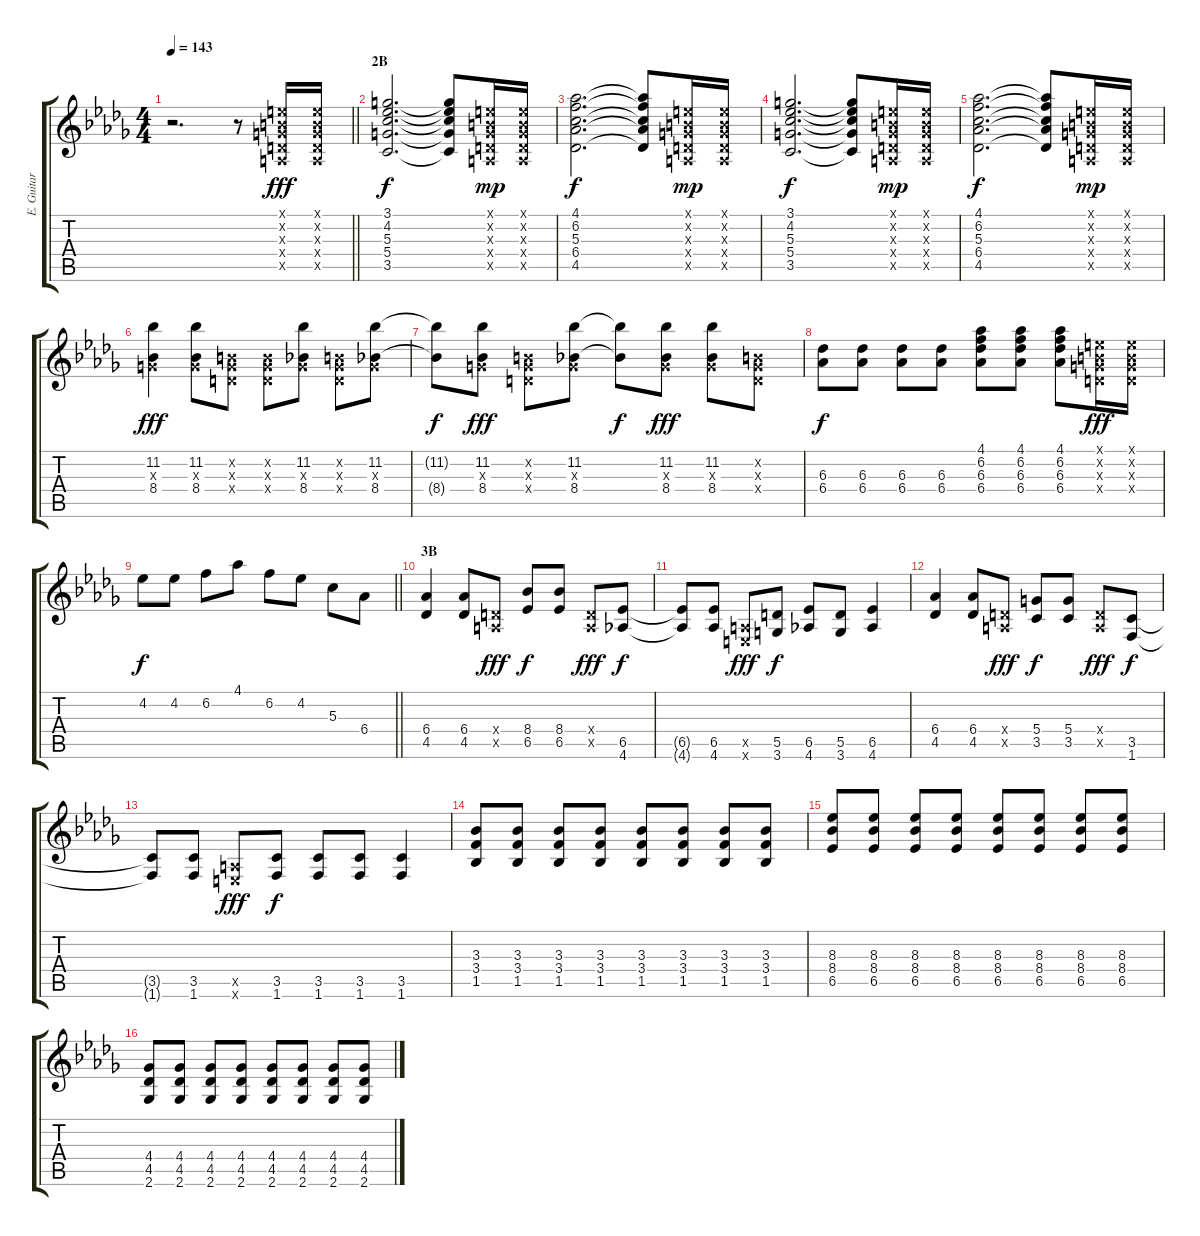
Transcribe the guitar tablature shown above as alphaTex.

\track ("E. Guitar I" "E. Guitar ") {instrument overdrivenguitar}
\staff {score tabs}
\tuning (E4 B3 G3 D3 A2 E2) {hide}
\ts (4 4)
\tempo 143
\clef g2
\barLineRight lightlight
\ks db
r.2{d dy f} r.8 (0.1{x} 0.2{x} 0.3{x} 0.4{x} 0.5{x}).16{dy fff} (0.1{x} 0.2{x} 0.3{x} 0.4{x} 0.5{x}).16 |
\section ("" "2B")
(3.1 4.2 5.3 5.4 3.5).2{d dy f} (3.1{t} 4.2{t} 5.3{t} 5.4{t} 3.5{t}).8 (0.1{x} 0.2{x} 0.3{x} 0.4{x} 0.5{x}).16{dy mp} (0.1{x} 0.2{x} 0.3{x} 0.4{x} 0.5{x}).16 |
(4.1 6.2 5.3 6.4 4.5).2{d dy f} (4.1{t} 6.2{t} 5.3{t} 6.4{t} 4.5{t}).8 (0.1{x} 0.2{x} 0.3{x} 0.4{x} 0.5{x}).16{dy mp} (0.1{x} 0.2{x} 0.3{x} 0.4{x} 0.5{x}).16 |
(3.1 4.2 5.3 5.4 3.5).2{d dy f} (3.1{t} 4.2{t} 5.3{t} 5.4{t} 3.5{t}).8 (0.1{x} 0.2{x} 0.3{x} 0.4{x} 0.5{x}).16{dy mp} (0.1{x} 0.2{x} 0.3{x} 0.4{x} 0.5{x}).16 |
(4.1 6.2 5.3 6.4 4.5).2{d dy f} (4.1{t} 6.2{t} 5.3{t} 6.4{t} 4.5{t}).8 (0.1{x} 0.2{x} 0.3{x} 0.4{x} 0.5{x}).16{dy mp} (0.1{x} 0.2{x} 0.3{x} 0.4{x} 0.5{x}).16 |
(11.2 0.3{x} 8.4).4{dy fff} (11.2 0.3{x} 8.4).8 (0.2{x} 0.3{x} 0.4{x}).8 (0.2{x} 0.3{x} 0.4{x}).8 (11.2 0.3{x} 8.4).8 (0.2{x} 0.3{x} 0.4{x}).8 (11.2 0.3{x} 8.4).8 |
(11.2{t} 8.4{t}).8{dy f} (11.2 0.3{x} 8.4).8{dy fff} (0.2{x} 0.3{x} 0.4{x}).8 (11.2 0.3{x} 8.4).8 (11.2{t} 8.4{t}).8{dy f} (11.2 0.3{x} 8.4).8{dy fff} (11.2 0.3{x} 8.4).8 (0.2{x} 0.3{x} 0.4{x}).8 |
(6.3 6.4).8{dy f} (6.3 6.4).8 (6.3 6.4).8 (6.3 6.4).8 (4.1 6.2 6.3 6.4).8 (4.1 6.2 6.3 6.4).8 (4.1 6.2 6.3 6.4).8 (0.1{x} 0.2{x} 0.3{x} 0.4{x}).16{dy fff} (0.1{x} 0.2{x} 0.3{x} 0.4{x}).16 |
\barLineRight lightlight
4.2.8{dy f} 4.2.8 6.2.8 4.1.8 6.2.8 4.2.8 5.3.8 6.4.8 |
\section ("" "3B")
(6.4 4.5).4 (6.4 4.5).8 (0.4{x} 0.5{x}).8{dy fff} (8.4 6.5).8{dy f} (8.4 6.5).8 (0.4{x} 0.5{x}).8{dy fff} (6.5 4.6).8{dy f} |
(6.5{t} 4.6{t}).8 (6.5 4.6).8 (0.5{x} 0.6{x}).8{dy fff} (5.5 3.6).8{dy f} (6.5 4.6).8 (5.5 3.6).8 (6.5 4.6).4 |
(6.4 4.5).4 (6.4 4.5).8 (0.4{x} 0.5{x}).8{dy fff} (5.4 3.5).8{dy f} (5.4 3.5).8 (0.4{x} 0.5{x}).8{dy fff} (3.5 1.6).8{dy f} |
(3.5{t} 1.6{t}).8 (3.5 1.6).8 (0.5{x} 0.6{x}).8{dy fff} (3.5 1.6).8{dy f} (3.5 1.6).8 (3.5 1.6).8 (3.5 1.6).4 |
(3.3 3.4 1.5).8 (3.3 3.4 1.5).8 (3.3 3.4 1.5).8 (3.3 3.4 1.5).8 (3.3 3.4 1.5).8 (3.3 3.4 1.5).8 (3.3 3.4 1.5).8 (3.3 3.4 1.5).8 |
(8.3 8.4 6.5).8 (8.3 8.4 6.5).8 (8.3 8.4 6.5).8 (8.3 8.4 6.5).8 (8.3 8.4 6.5).8 (8.3 8.4 6.5).8 (8.3 8.4 6.5).8 (8.3 8.4 6.5).8 |
(4.4 4.5 2.6).8 (4.4 4.5 2.6).8 (4.4 4.5 2.6).8 (4.4 4.5 2.6).8 (4.4 4.5 2.6).8 (4.4 4.5 2.6).8 (4.4 4.5 2.6).8 (4.4 4.5 2.6).8
